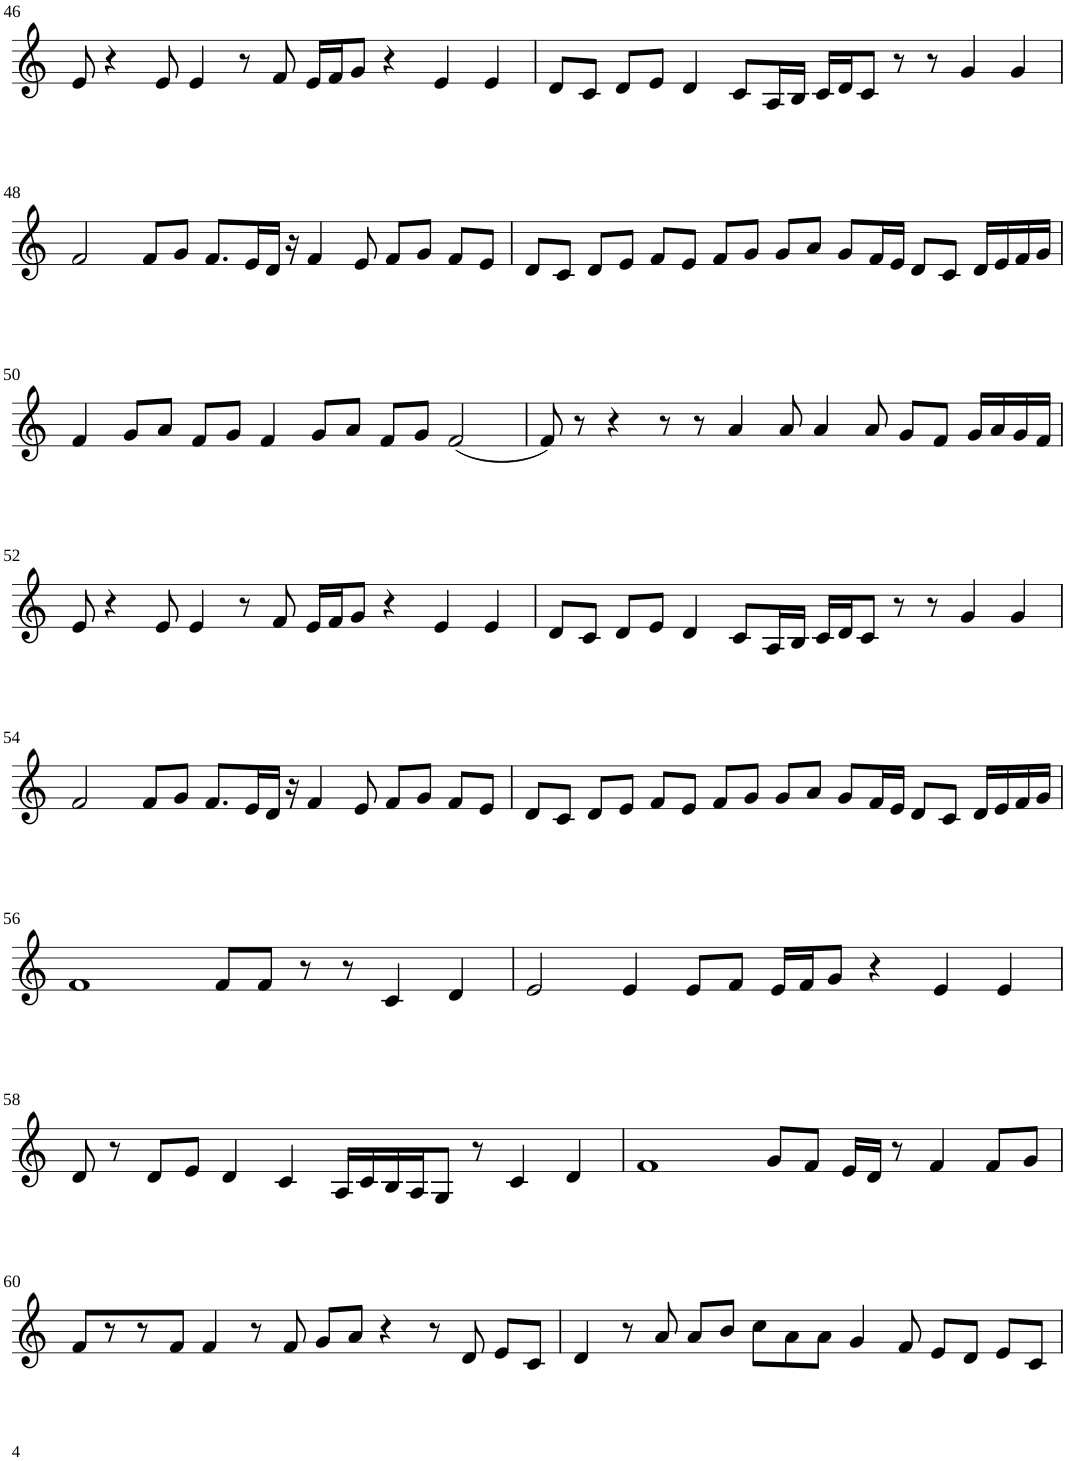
**kern
*part1
*staff1
*I"Violin
!!LO:PB:g=z
*clefG2
*k[]
*C:
*M8/4
=46
8e/
4r
8e/
4e/
8r
8f/
16e/LL
16f/J
8g/J
4r
4e/
4e/
=47
8d/L
8c/J
8d/L
8e/J
4d/
8c/L
16A/L
16B/JJ
16c/LL
16d/J
8c/J
8r
8r
4g/
4g/
!!LO:LB:g=z
=48
2f/
8f/L
8g/J
8.f/L
16e/L
16d/JJ
16r
4f/
8e/
8f/L
8g/J
8f/L
8e/J
=49
8d/L
8c/J
8d/L
8e/J
8f/L
8e/J
8f/L
8g/J
8g/L
8a/J
8g/L
16f/L
16e/JJ
8d/L
8c/J
16d/LL
16e/
16f/
16g/JJ
!!LO:LB:g=z
=50
4f/
8g/L
8a/J
8f/L
8g/J
4f/
8g/L
8a/J
8f/L
8g/J
(2f/
=51
8f/)
8r
4r
8r
8r
4a/
8a/
4a/
8a/
8g/L
8f/J
16g/LL
16a/
16g/
16f/JJ
!!LO:LB:g=z
=52
8e/
4r
8e/
4e/
8r
8f/
16e/LL
16f/J
8g/J
4r
4e/
4e/
=53
8d/L
8c/J
8d/L
8e/J
4d/
8c/L
16A/L
16B/JJ
16c/LL
16d/J
8c/J
8r
8r
4g/
4g/
!!LO:LB:g=z
=54
2f/
8f/L
8g/J
8.f/L
16e/L
16d/JJ
16r
4f/
8e/
8f/L
8g/J
8f/L
8e/J
=55
8d/L
8c/J
8d/L
8e/J
8f/L
8e/J
8f/L
8g/J
8g/L
8a/J
8g/L
16f/L
16e/JJ
8d/L
8c/J
16d/LL
16e/
16f/
16g/JJ
!!LO:LB:g=z
=56
1f
8f/L
8f/J
8r
8r
4c/
4d/
=57
2e/
4e/
8e/L
8f/J
16e/LL
16f/J
8g/J
4r
4e/
4e/
!!LO:LB:g=z
=58
8d/
8r
8d/L
8e/J
4d/
4c/
16A/LL
16c/
16B/
16A/J
8G/J
8r
4c/
4d/
=59
1f
8g/L
8f/J
16e/LL
16d/JJ
8r
4f/
8f/L
8g/J
!!LO:LB:g=z
=60
8f/L
8r
8r
8f/J
4f/
8r
8f/
8g/L
8a/J
4r
8r
8d/
8e/L
8c/J
=61
4d/
8r
8a/
8a/L
8b/J
8cc\L
8a\
8a\J
4g/
8f/
8e/L
8d/J
8e/L
8c/J
=
*-
